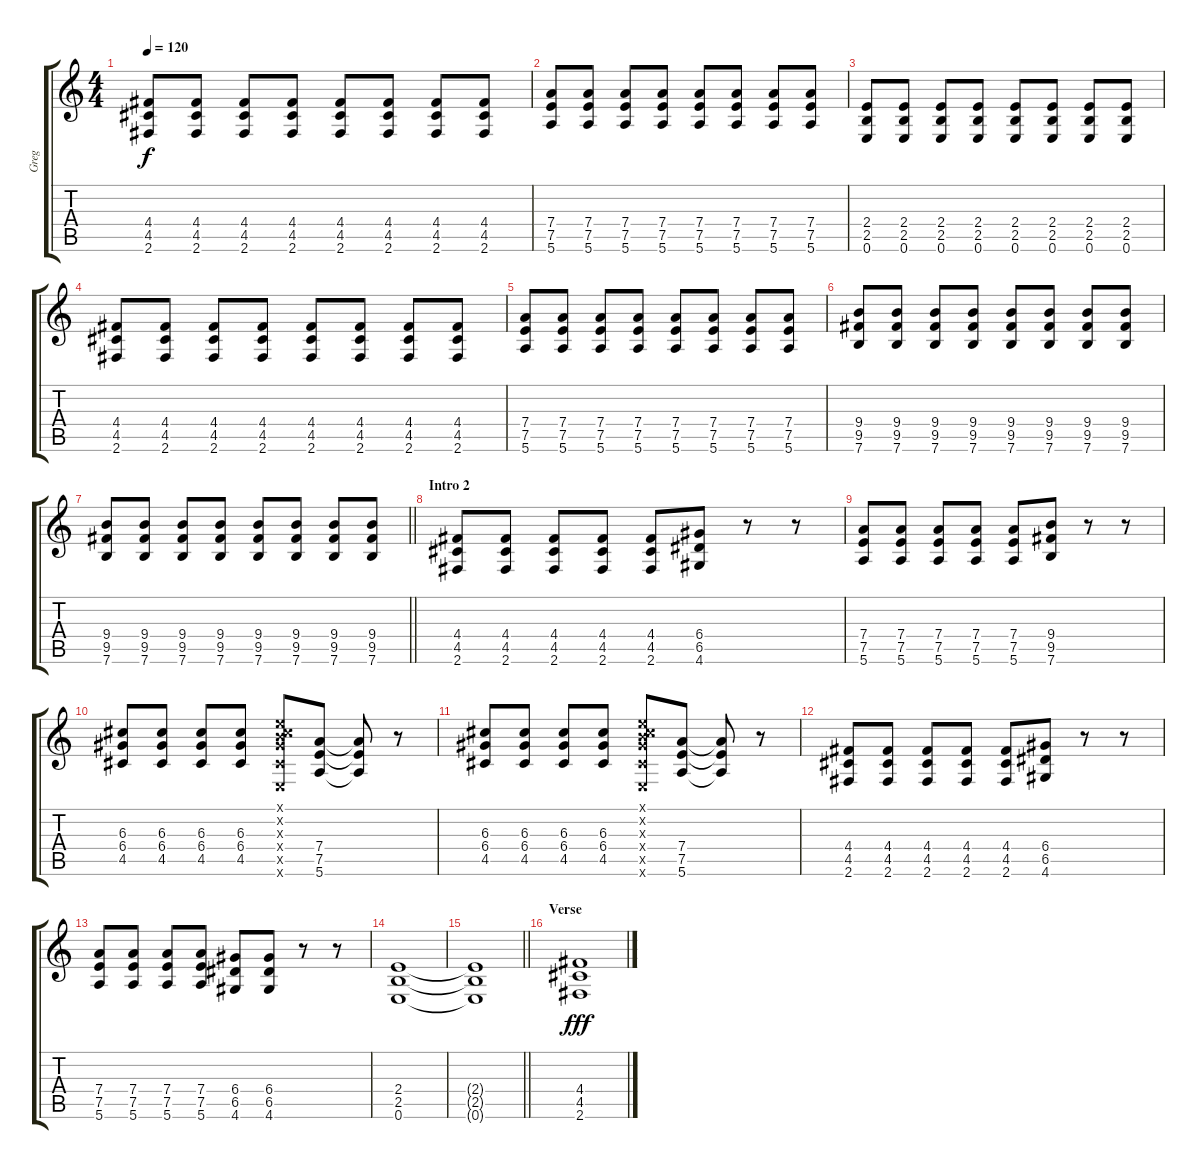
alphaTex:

\track ("Greg" "Greg") {instrument distortionguitar}
\staff {score tabs}
\tuning (E4 B3 G3 D3 A2 E2) {hide}
\ts (4 4)
\tempo 120
\clef g2
\ks c
(4.4 4.5 2.6).8{dy f} (4.4 4.5 2.6).8 (4.4 4.5 2.6).8 (4.4 4.5 2.6).8 (4.4 4.5 2.6).8 (4.4 4.5 2.6).8 (4.4 4.5 2.6).8 (4.4 4.5 2.6).8 |
(7.4 7.5 5.6).8 (7.4 7.5 5.6).8 (7.4 7.5 5.6).8 (7.4 7.5 5.6).8 (7.4 7.5 5.6).8 (7.4 7.5 5.6).8 (7.4 7.5 5.6).8 (7.4 7.5 5.6).8 |
(2.4 2.5 0.6).8 (2.4 2.5 0.6).8 (2.4 2.5 0.6).8 (2.4 2.5 0.6).8 (2.4 2.5 0.6).8 (2.4 2.5 0.6).8 (2.4 2.5 0.6).8 (2.4 2.5 0.6).8 |
(4.4 4.5 2.6).8 (4.4 4.5 2.6).8 (4.4 4.5 2.6).8 (4.4 4.5 2.6).8 (4.4 4.5 2.6).8 (4.4 4.5 2.6).8 (4.4 4.5 2.6).8 (4.4 4.5 2.6).8 |
(7.4 7.5 5.6).8 (7.4 7.5 5.6).8 (7.4 7.5 5.6).8 (7.4 7.5 5.6).8 (7.4 7.5 5.6).8 (7.4 7.5 5.6).8 (7.4 7.5 5.6).8 (7.4 7.5 5.6).8 |
(9.4 9.5 7.6).8 (9.4 9.5 7.6).8 (9.4 9.5 7.6).8 (9.4 9.5 7.6).8 (9.4 9.5 7.6).8 (9.4 9.5 7.6).8 (9.4 9.5 7.6).8 (9.4 9.5 7.6).8 |
\barLineRight lightlight
(9.4 9.5 7.6).8 (9.4 9.5 7.6).8 (9.4 9.5 7.6).8 (9.4 9.5 7.6).8 (9.4 9.5 7.6).8 (9.4 9.5 7.6).8 (9.4 9.5 7.6).8 (9.4 9.5 7.6).8 |
\section ("" "Intro 2")
(4.4 4.5 2.6).8 (4.4 4.5 2.6).8 (4.4 4.5 2.6).8 (4.4 4.5 2.6).8 (4.4 4.5 2.6).8 (6.4 6.5 4.6).8 r.8 r.8 |
(7.4 7.5 5.6).8 (7.4 7.5 5.6).8 (7.4 7.5 5.6).8 (7.4 7.5 5.6).8 (7.4 7.5 5.6).8 (9.4 9.5 7.6).8 r.8 r.8 |
(6.3 6.4 4.5).8 (6.3 6.4 4.5).8 (6.3 6.4 4.5).8 (6.3 6.4 4.5).8 (0.1{x} 0.2{x} 6.3{x} 6.4{x} 4.5{x} 0.6{x}).8 (7.4 7.5 5.6).8 (7.4{t} 7.5{t} 5.6{t}).8 r.8 |
(6.3 6.4 4.5).8 (6.3 6.4 4.5).8 (6.3 6.4 4.5).8 (6.3 6.4 4.5).8 (0.1{x} 0.2{x} 6.3{x} 6.4{x} 4.5{x} 0.6{x}).8 (7.4 7.5 5.6).8 (7.4{t} 7.5{t} 5.6{t}).8 r.8 |
(4.4 4.5 2.6).8 (4.4 4.5 2.6).8 (4.4 4.5 2.6).8 (4.4 4.5 2.6).8 (4.4 4.5 2.6).8 (6.4 6.5 4.6).8 r.8 r.8 |
(7.4 7.5 5.6).8 (7.4 7.5 5.6).8 (7.4 7.5 5.6).8 (7.4 7.5 5.6).8 (6.4 6.5 4.6).8 (6.4 6.5 4.6).8 r.8 r.8 |
(2.4 2.5 0.6).1 |
\barLineRight lightlight
(2.4{t} 2.5{t} 0.6{t}).1 |
\section ("" "Verse")
(4.4 4.5 2.6).1{dy fff}
